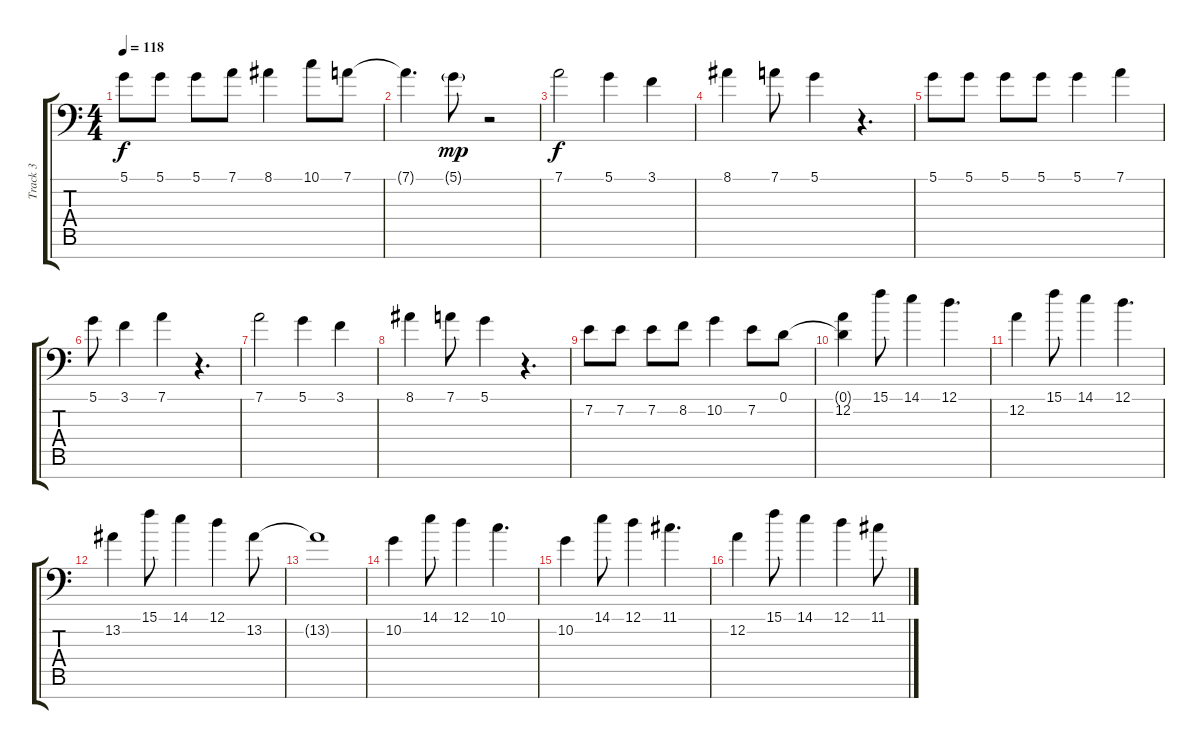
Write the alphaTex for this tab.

\track ("Track 3" "Track 3") {instrument brightacousticpiano}
\staff {score tabs}
\tuning (D4 A3 F3 C3 G2 D2 A1) {hide}
\ts (4 4)
\tempo 118
\clef f4
\ks c
5.1.8{dy f} 5.1.8 5.1.8 7.1.8 8.1.4 10.1.8 7.1.8 |
7.1{t}.4{d} 5.1{g}.8{dy mp} r.2 |
7.1.2{dy f} 5.1.4 3.1.4 |
8.1.4 7.1.8 5.1.4 r.4{d} |
5.1.8 5.1.8 5.1.8 5.1.8 5.1.4 7.1.4 |
5.1.8 3.1.4 7.1.4 r.4{d} |
7.1.2 5.1.4 3.1.4 |
8.1.4 7.1.8 5.1.4 r.4{d} |
7.2.8 7.2.8 7.2.8 8.2.8 10.2.4 7.2.8 0.1.8 |
(0.1{t} 12.2).4 15.1.8 14.1.4 12.1.4{d} |
12.2.4 15.1.8 14.1.4 12.1.4{d} |
13.2.4 15.1.8 14.1.4 12.1.4 13.2.8 |
13.2{t}.1 |
10.2.4 14.1.8 12.1.4 10.1.4{d} |
10.2.4 14.1.8 12.1.4 11.1.4{d} |
12.2.4 15.1.8 14.1.4 12.1.4 11.1.8
